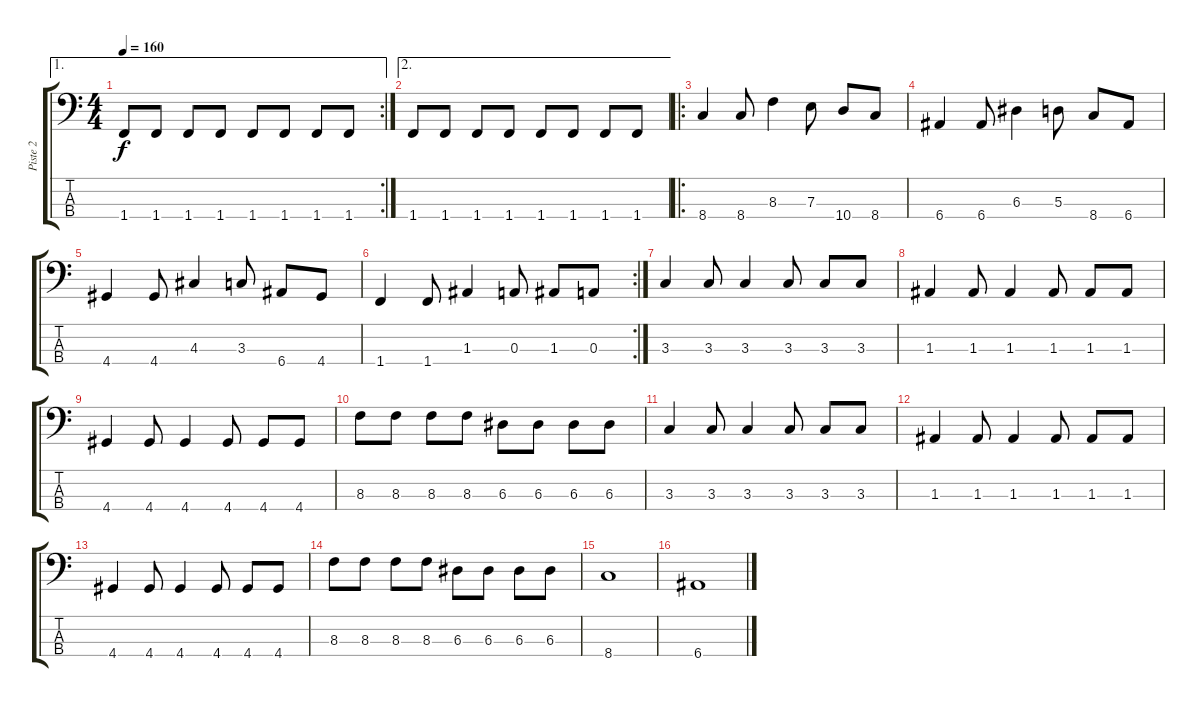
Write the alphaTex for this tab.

\track ("Piste 2" "Piste 2") {instrument electricbasspick}
\staff {score tabs}
\tuning (G2 D2 A1 E1) {hide}
\ae 1
\rc 2
\ts (4 4)
\tempo 160
\clef f4
\ks c
1.4.8{dy f} 1.4.8 1.4.8 1.4.8 1.4.8 1.4.8 1.4.8 1.4.8 |
\ae 2
1.4.8 1.4.8 1.4.8 1.4.8 1.4.8 1.4.8 1.4.8 1.4.8 |
\ro
8.4.4 8.4.8 8.3.4 7.3.8 10.4.8 8.4.8 |
6.4.4 6.4.8 6.3.4 5.3.8 8.4.8 6.4.8 |
4.4.4 4.4.8 4.3.4 3.3.8 6.4.8 4.4.8 |
\rc 2
1.4.4 1.4.8 1.3.4 0.3.8 1.3.8 0.3.8 |
3.3.4 3.3.8 3.3.4 3.3.8 3.3.8 3.3.8 |
1.3.4 1.3.8 1.3.4 1.3.8 1.3.8 1.3.8 |
4.4.4 4.4.8 4.4.4 4.4.8 4.4.8 4.4.8 |
8.3.8 8.3.8 8.3.8 8.3.8 6.3.8 6.3.8 6.3.8 6.3.8 |
3.3.4 3.3.8 3.3.4 3.3.8 3.3.8 3.3.8 |
1.3.4 1.3.8 1.3.4 1.3.8 1.3.8 1.3.8 |
4.4.4 4.4.8 4.4.4 4.4.8 4.4.8 4.4.8 |
8.3.8 8.3.8 8.3.8 8.3.8 6.3.8 6.3.8 6.3.8 6.3.8 |
8.4.1 |
6.4.1
